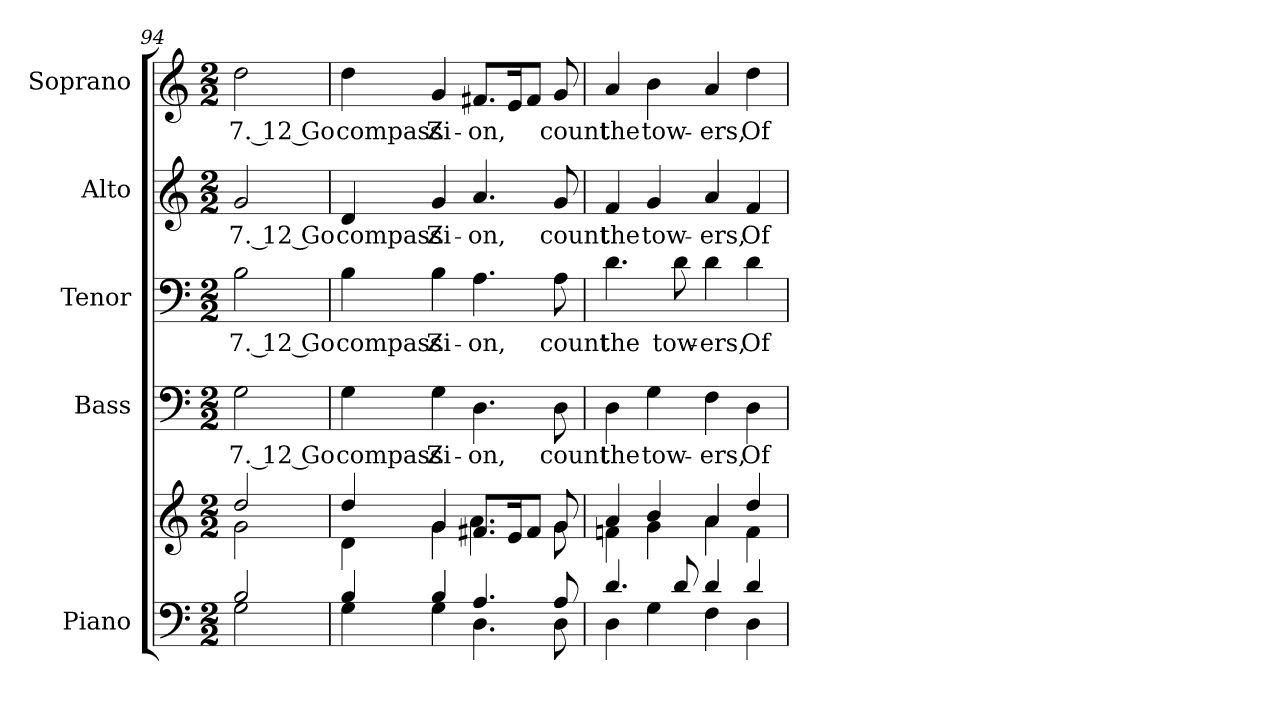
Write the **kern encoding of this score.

**kern	**kern	**kern	**text	**kern	**text	**kern	**text	**kern	**text
*part5	*part5	*part4	*part4	*part3	*part3	*part2	*part2	*part1	*part1
*staff6	*staff5	*staff4	*staff4	*staff3	*staff3	*staff2	*staff2	*staff1	*staff1
*I"Piano	*	*I"Bass	*	*I"Tenor	*	*I"Alto	*	*I"Soprano	*
*I'Pno.	*	*I'B.	*	*I'T.	*	*I'A.	*	*I'S.	*
!!LO:PB:g=z
*clefF4	*clefG2	*clefF4	*	*clefF4	*	*clefG2	*	*clefG2	*
*k[]	*k[]	*k[]	*	*k[]	*	*k[]	*	*k[]	*
*C:	*C:	*C:	*	*C:	*	*C:	*	*C:	*
*M2/2	*M2/2	*M2/2	*	*M2/2	*	*M2/2	*	*M2/2	*
=94	=94	=94	=94	=94	=94	=94	=94	=94	=94
*^	*^	*	*	*	*	*	*	*	*
!	!	!	!	!	!LO:LY:b:color=#000000	!	!	!	!	!	!
!	!	!	!	!	!	!	!LO:LY:b:color=#000000	!	!	!	!
!	!	!	!	!	!	!	!	!	!LO:LY:b:color=#000000	!	!
!	!	!	!	!	!	!	!	!	!	!	!LO:LY:b:color=#000000
2Bi/	2Gi\	2ddi/	2gi\	2Gi\	7. 12 Go	2Bi\	7. 12 Go	2gi/	7. 12 Go	2ddi\	7. 12 Go
=95	=95	=95	=95	=95	=95	=95	=95	=95	=95	=95	=95
!	!	!	!	!	!LO:LY:b:color=#000000	!	!	!	!	!	!
!	!	!	!	!	!	!	!LO:LY:b:color=#000000	!	!	!	!
!	!	!	!	!	!	!	!	!	!LO:LY:b:color=#000000	!	!
!	!	!	!	!	!	!	!	!	!	!	!LO:LY:b:color=#000000
4Bi/	4Gi\	4ddi/	4di\	4Gi\	compass	4Bi\	compass	4di/	compass	4ddi\	compass
!	!	!	!	!	!LO:LY:b:color=#000000	!	!	!	!	!	!
!	!	!	!	!	!	!	!LO:LY:b:color=#000000	!	!	!	!
!	!	!	!	!	!	!	!	!	!LO:LY:b:color=#000000	!	!
!	!	!	!	!	!	!	!	!	!	!	!LO:LY:b:color=#000000
4Bi/	4Gi\	4gi/	4gi\	4Gi\	Zi-	4Bi\	Zi-	4gi/	Zi-	4gi/	Zi-
!	!	!	!	!	!LO:LY:b:color=#000000	!	!	!	!	!	!
!	!	!	!	!	!	!	!LO:LY:b:color=#000000	!	!	!	!
!	!	!	!	!	!	!	!	!	!LO:LY:b:color=#000000	!	!
!	!	!	!	!	!	!	!	!	!	!	!LO:LY:b:color=#000000
4.Ai/	4.Di\	8.f#Xi/L	4.ai\	4.Di\	-on,	4.Ai\	-on,	4.ai/	-on,	8.f#Xi/L	-on,
.	.	16ei/K	.	.	.	.	.	.	.	16ei/K	.
.	.	8f#i/J	.	.	.	.	.	.	.	8f#i/J	.
!	!	!	!	!	!LO:LY:b:color=#000000	!	!	!	!	!	!
!	!	!	!	!	!	!	!LO:LY:b:color=#000000	!	!	!	!
!	!	!	!	!	!	!	!	!	!LO:LY:b:color=#000000	!	!
!	!	!	!	!	!	!	!	!	!	!	!LO:LY:b:color=#000000
8Ai/	8Di\	8gi/	8gi\	8Di\	count	8Ai\	count	8gi/	count	8gi/	count
=96	=96	=96	=96	=96	=96	=96	=96	=96	=96	=96	=96
!	!	!	!	!	!LO:LY:b:color=#000000	!	!	!	!	!	!
!	!	!	!	!	!	!	!LO:LY:b:color=#000000	!	!	!	!
!	!	!	!	!	!	!	!	!	!LO:LY:b:color=#000000	!	!
!	!	!	!	!	!	!	!	!	!	!	!LO:LY:b:color=#000000
4.di/	4Di\	4ai/	4fni\	4Di\	the	4.di\	the	4fi/	the	4ai/	the
!	!	!	!	!	!LO:LY:b:color=#000000	!	!	!	!	!	!
!	!	!	!	!	!	!	!	!	!LO:LY:b:color=#000000	!	!
!	!	!	!	!	!	!	!	!	!	!	!LO:LY:b:color=#000000
.	4Gi\	4bi/	4gi\	4Gi\	tow-	.	.	4gi/	tow-	4bi\	tow-
!	!	!	!	!	!	!	!LO:LY:b:color=#000000	!	!	!	!
8di/	.	.	.	.	.	8di\	tow-	.	.	.	.
!	!	!	!	!	!LO:LY:b:color=#000000	!	!	!	!	!	!
!	!	!	!	!	!	!	!LO:LY:b:color=#000000	!	!	!	!
!	!	!	!	!	!	!	!	!	!LO:LY:b:color=#000000	!	!
!	!	!	!	!	!	!	!	!	!	!	!LO:LY:b:color=#000000
4di/	4Fi\	4ai/	4ai\	4Fi\	-ers,	4di\	-ers,	4ai/	-ers,	4ai/	-ers,
!	!	!	!	!	!LO:LY:b:color=#000000	!	!	!	!	!	!
!	!	!	!	!	!	!	!LO:LY:b:color=#000000	!	!	!	!
!	!	!	!	!	!	!	!	!	!LO:LY:b:color=#000000	!	!
!	!	!	!	!	!	!	!	!	!	!	!LO:LY:b:color=#000000
4di/	4Di\	4ddi/	4fi\	4Di\	Of	4di\	Of	4fi/	Of	4ddi\	Of
*v	*v	*	*	*	*	*	*	*	*	*	*
*	*v	*v	*	*	*	*	*	*	*	*
=	=	=	=	=	=	=	=	=	=
*-	*-	*-	*-	*-	*-	*-	*-	*-	*-
